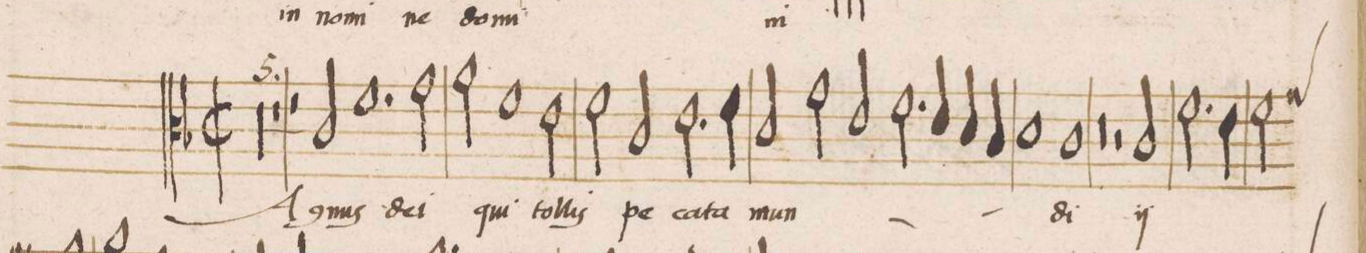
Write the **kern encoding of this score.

**kern	**text
*I"ALTVS	*
*clefC3	*
*k[b-]	*
*M2/1	*
*met(c|)	*
0r	.
=2	=2
0r	.
=3	=3
1r	.
2r	.
2c/	A-
=4	=4
1.f	-gnus
2g\	de-
=5	=5
2a\	-i
1f	qui
2e\	tol-
=6	=6
2f\	-lis
2c/	pe-
2.e\	-ca-
4f\	-ta
=7	=7
2d/	mun-
2g\	.
2e/	.
[2f\	.
=8	=8
4f\]	.
4e/	.
4d/	.
4c/	.
1d	.
=9	=9
1c	-di
1r	.
=10	=10
1r	.
2r	.
2c\	ÿ
=11	=11
2.f\	.
4e\	.
*custos:g	*
2f\	.
*-	*-
